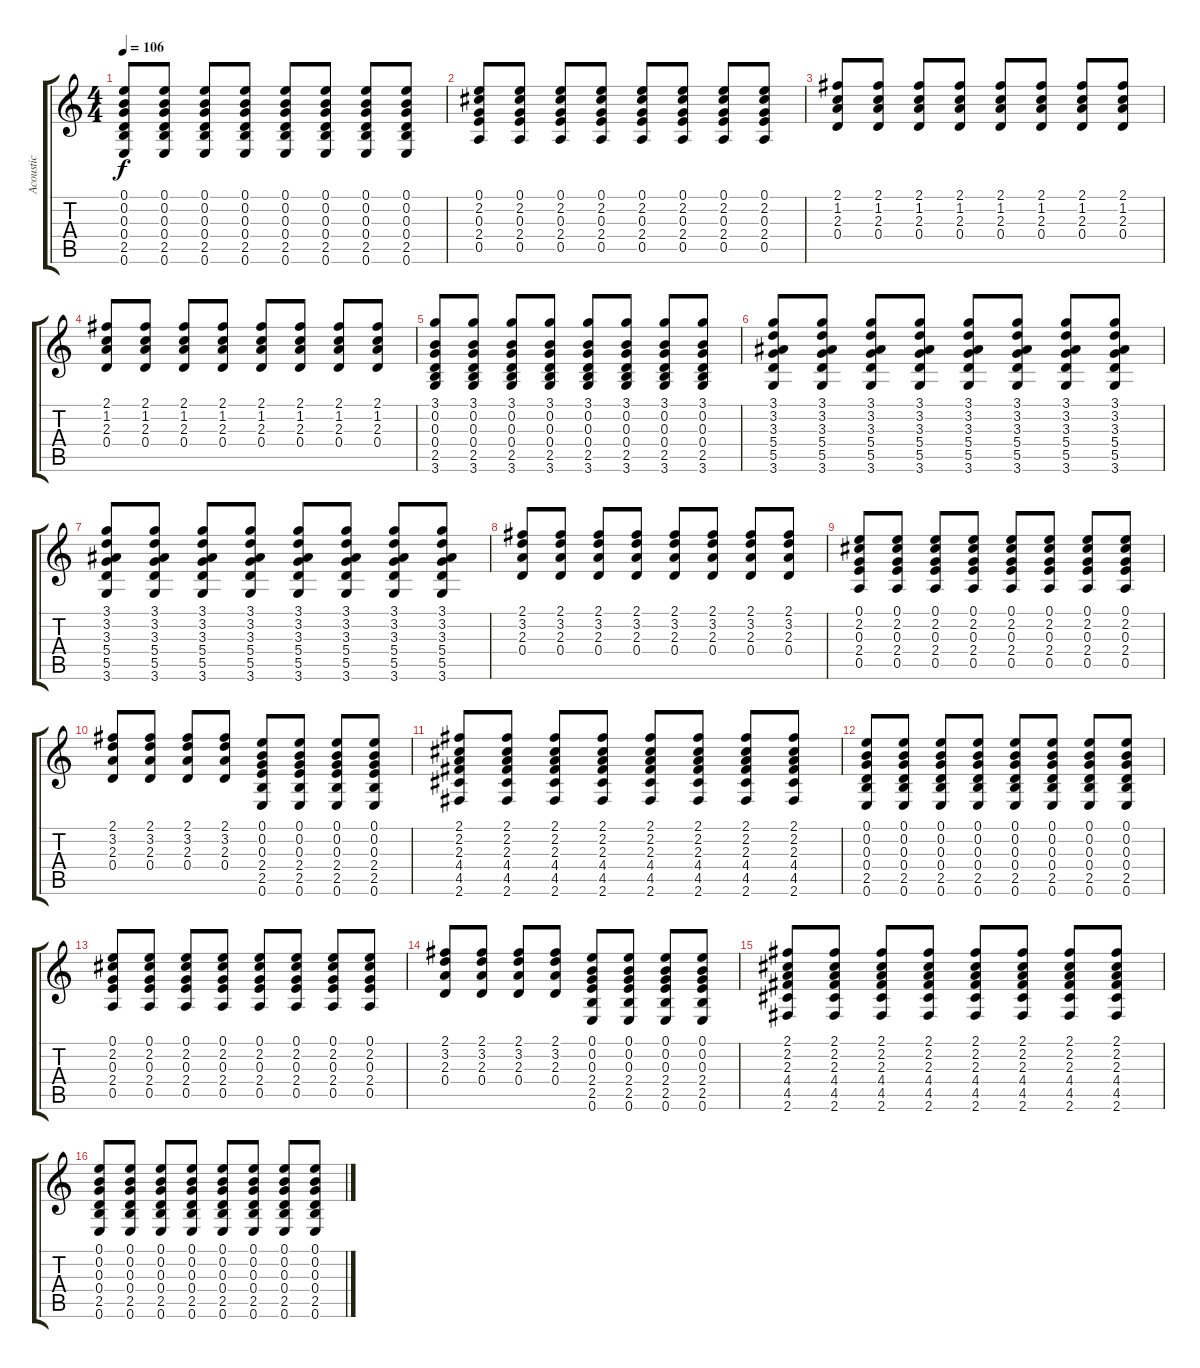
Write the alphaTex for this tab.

\track ("Acoustic" "Acoustic") {instrument acousticguitarsteel}
\staff {score tabs}
\tuning (E4 B3 G3 D3 A2 E2) {hide}
\ts (4 4)
\tempo 106
\clef g2
\ks c
(0.1 0.2 0.3 0.4 2.5 0.6).8{dy f} (0.1 0.2 0.3 0.4 2.5 0.6).8 (0.1 0.2 0.3 0.4 2.5 0.6).8 (0.1 0.2 0.3 0.4 2.5 0.6).8 (0.1 0.2 0.3 0.4 2.5 0.6).8 (0.1 0.2 0.3 0.4 2.5 0.6).8 (0.1 0.2 0.3 0.4 2.5 0.6).8 (0.1 0.2 0.3 0.4 2.5 0.6).8 |
(0.1 2.2 0.3 2.4 0.5).8 (0.1 2.2 0.3 2.4 0.5).8 (0.1 2.2 0.3 2.4 0.5).8 (0.1 2.2 0.3 2.4 0.5).8 (0.1 2.2 0.3 2.4 0.5).8 (0.1 2.2 0.3 2.4 0.5).8 (0.1 2.2 0.3 2.4 0.5).8 (0.1 2.2 0.3 2.4 0.5).8 |
(2.1 1.2 2.3 0.4).8 (2.1 1.2 2.3 0.4).8 (2.1 1.2 2.3 0.4).8 (2.1 1.2 2.3 0.4).8 (2.1 1.2 2.3 0.4).8 (2.1 1.2 2.3 0.4).8 (2.1 1.2 2.3 0.4).8 (2.1 1.2 2.3 0.4).8 |
(2.1 1.2 2.3 0.4).8 (2.1 1.2 2.3 0.4).8 (2.1 1.2 2.3 0.4).8 (2.1 1.2 2.3 0.4).8 (2.1 1.2 2.3 0.4).8 (2.1 1.2 2.3 0.4).8 (2.1 1.2 2.3 0.4).8 (2.1 1.2 2.3 0.4).8 |
(3.1 0.2 0.3 0.4 2.5 3.6).8 (3.1 0.2 0.3 0.4 2.5 3.6).8 (3.1 0.2 0.3 0.4 2.5 3.6).8 (3.1 0.2 0.3 0.4 2.5 3.6).8 (3.1 0.2 0.3 0.4 2.5 3.6).8 (3.1 0.2 0.3 0.4 2.5 3.6).8 (3.1 0.2 0.3 0.4 2.5 3.6).8 (3.1 0.2 0.3 0.4 2.5 3.6).8 |
(3.1 3.2 3.3 5.4 5.5 3.6).8 (3.1 3.2 3.3 5.4 5.5 3.6).8 (3.1 3.2 3.3 5.4 5.5 3.6).8 (3.1 3.2 3.3 5.4 5.5 3.6).8 (3.1 3.2 3.3 5.4 5.5 3.6).8 (3.1 3.2 3.3 5.4 5.5 3.6).8 (3.1 3.2 3.3 5.4 5.5 3.6).8 (3.1 3.2 3.3 5.4 5.5 3.6).8 |
(3.1 3.2 3.3 5.4 5.5 3.6).8 (3.1 3.2 3.3 5.4 5.5 3.6).8 (3.1 3.2 3.3 5.4 5.5 3.6).8 (3.1 3.2 3.3 5.4 5.5 3.6).8 (3.1 3.2 3.3 5.4 5.5 3.6).8 (3.1 3.2 3.3 5.4 5.5 3.6).8 (3.1 3.2 3.3 5.4 5.5 3.6).8 (3.1 3.2 3.3 5.4 5.5 3.6).8 |
(2.1 3.2 2.3 0.4).8 (2.1 3.2 2.3 0.4).8 (2.1 3.2 2.3 0.4).8 (2.1 3.2 2.3 0.4).8 (2.1 3.2 2.3 0.4).8 (2.1 3.2 2.3 0.4).8 (2.1 3.2 2.3 0.4).8 (2.1 3.2 2.3 0.4).8 |
(0.1 2.2 0.3 2.4 0.5).8 (0.1 2.2 0.3 2.4 0.5).8 (0.1 2.2 0.3 2.4 0.5).8 (0.1 2.2 0.3 2.4 0.5).8 (0.1 2.2 0.3 2.4 0.5).8 (0.1 2.2 0.3 2.4 0.5).8 (0.1 2.2 0.3 2.4 0.5).8 (0.1 2.2 0.3 2.4 0.5).8 |
(2.1 3.2 2.3 0.4).8 (2.1 3.2 2.3 0.4).8 (2.1 3.2 2.3 0.4).8 (2.1 3.2 2.3 0.4).8 (0.1 0.2 0.3 2.4 2.5 0.6).8 (0.1 0.2 0.3 2.4 2.5 0.6).8 (0.1 0.2 0.3 2.4 2.5 0.6).8 (0.1 0.2 0.3 2.4 2.5 0.6).8 |
(2.1 2.2 2.3 4.4 4.5 2.6).8 (2.1 2.2 2.3 4.4 4.5 2.6).8 (2.1 2.2 2.3 4.4 4.5 2.6).8 (2.1 2.2 2.3 4.4 4.5 2.6).8 (2.1 2.2 2.3 4.4 4.5 2.6).8 (2.1 2.2 2.3 4.4 4.5 2.6).8 (2.1 2.2 2.3 4.4 4.5 2.6).8 (2.1 2.2 2.3 4.4 4.5 2.6).8 |
(0.1 0.2 0.3 0.4 2.5 0.6).8 (0.1 0.2 0.3 0.4 2.5 0.6).8 (0.1 0.2 0.3 0.4 2.5 0.6).8 (0.1 0.2 0.3 0.4 2.5 0.6).8 (0.1 0.2 0.3 0.4 2.5 0.6).8 (0.1 0.2 0.3 0.4 2.5 0.6).8 (0.1 0.2 0.3 0.4 2.5 0.6).8 (0.1 0.2 0.3 0.4 2.5 0.6).8 |
(0.1 2.2 0.3 2.4 0.5).8 (0.1 2.2 0.3 2.4 0.5).8 (0.1 2.2 0.3 2.4 0.5).8 (0.1 2.2 0.3 2.4 0.5).8 (0.1 2.2 0.3 2.4 0.5).8 (0.1 2.2 0.3 2.4 0.5).8 (0.1 2.2 0.3 2.4 0.5).8 (0.1 2.2 0.3 2.4 0.5).8 |
(2.1 3.2 2.3 0.4).8 (2.1 3.2 2.3 0.4).8 (2.1 3.2 2.3 0.4).8 (2.1 3.2 2.3 0.4).8 (0.1 0.2 0.3 2.4 2.5 0.6).8 (0.1 0.2 0.3 2.4 2.5 0.6).8 (0.1 0.2 0.3 2.4 2.5 0.6).8 (0.1 0.2 0.3 2.4 2.5 0.6).8 |
(2.1 2.2 2.3 4.4 4.5 2.6).8 (2.1 2.2 2.3 4.4 4.5 2.6).8 (2.1 2.2 2.3 4.4 4.5 2.6).8 (2.1 2.2 2.3 4.4 4.5 2.6).8 (2.1 2.2 2.3 4.4 4.5 2.6).8 (2.1 2.2 2.3 4.4 4.5 2.6).8 (2.1 2.2 2.3 4.4 4.5 2.6).8 (2.1 2.2 2.3 4.4 4.5 2.6).8 |
(0.1 0.2 0.3 0.4 2.5 0.6).8 (0.1 0.2 0.3 0.4 2.5 0.6).8 (0.1 0.2 0.3 0.4 2.5 0.6).8 (0.1 0.2 0.3 0.4 2.5 0.6).8 (0.1 0.2 0.3 0.4 2.5 0.6).8 (0.1 0.2 0.3 0.4 2.5 0.6).8 (0.1 0.2 0.3 0.4 2.5 0.6).8 (0.1 0.2 0.3 0.4 2.5 0.6).8
